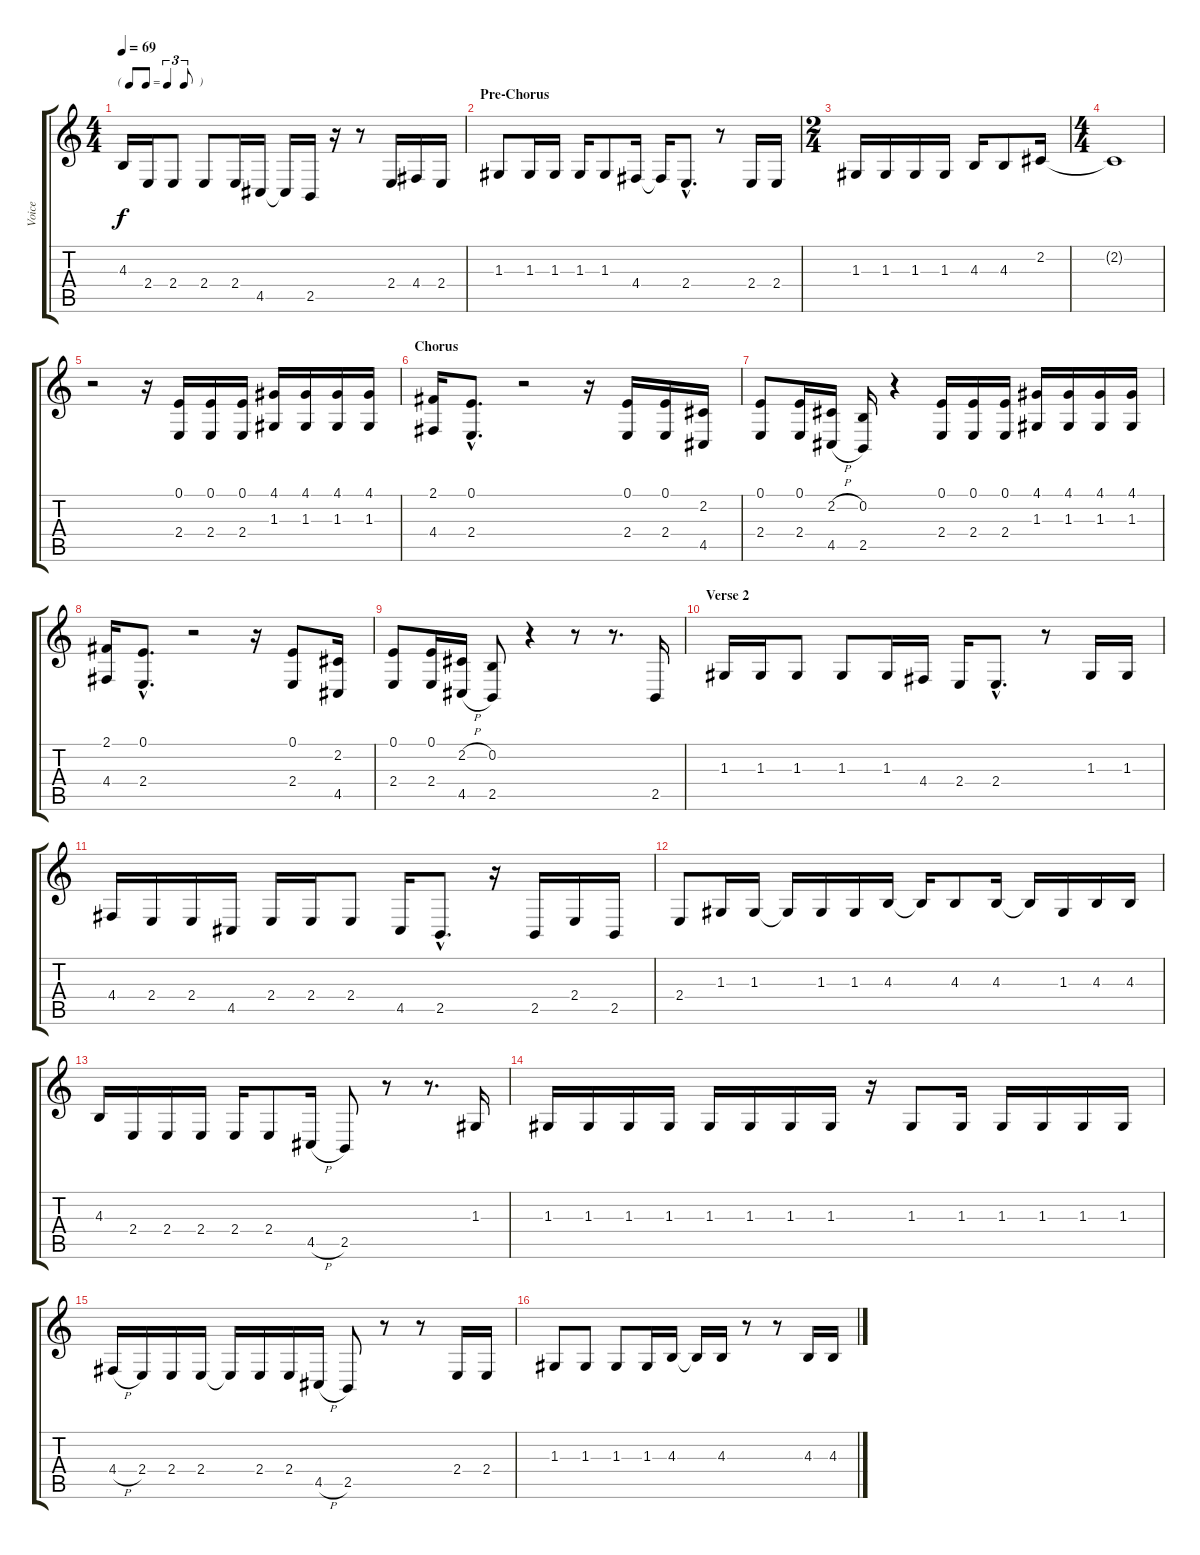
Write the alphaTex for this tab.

\track ("Voice" "Voice") {instrument synthbrass1}
\staff {score tabs}
\tuning (E4 B3 G3 D3 A2 E2) {hide}
\ts (4 4)
\tf triplet8th
\tempo 69
\clef g2
\ks c
4.3.16{dy f} 2.4.16 2.4.8 2.4.8 2.4.16 4.5.16 4.5{t}.16 2.5.16 r.16 r.8 2.4.16 4.4.16 2.4.16 |
\section ("" "Pre-Chorus")
1.3.8 1.3.16 1.3.16 1.3.16 1.3.8 4.4.16 4.4{t}.16 2.4{hac}.8{d} r.8 2.4.16 2.4.16 |
\ts (2 4)
1.3.16 1.3.16 1.3.16 1.3.16 4.3.16 4.3.8 2.2.16 |
\ts (4 4)
2.2{t}.1 |
r.2 r.16 (0.1 2.4).16 (0.1 2.4).16 (0.1 2.4).16 (4.1 1.3).16 (4.1 1.3).16 (4.1 1.3).16 (4.1 1.3).16 |
\section ("" "Chorus")
(2.1 4.4).16 (0.1{hac} 2.4{hac}).8{d} r.2 r.16 (0.1 2.4).16 (0.1 2.4).16 (2.2 4.5).16 |
(0.1 2.4).8 (0.1 2.4).16 (2.2{h} 4.5{h}).16 (0.2 2.5).16 r.4 (0.1 2.4).16 (0.1 2.4).16 (0.1 2.4).16 (4.1 1.3).16 (4.1 1.3).16 (4.1 1.3).16 (4.1 1.3).16 |
(2.1 4.4).16 (0.1{hac} 2.4{hac}).8{d} r.2 r.16 (0.1 2.4).8 (2.2 4.5).16 |
(0.1 2.4).8 (0.1 2.4).16 (2.2{h} 4.5{h}).16 (0.2 2.5).8 r.4 r.8 r.8{d} 2.5.16 |
\section ("" "Verse 2")
1.3.16 1.3.16 1.3.8 1.3.8 1.3.16 4.4.16 2.4.16 2.4{hac}.8{d} r.8 1.3.16 1.3.16 |
4.4.16 2.4.16 2.4.16 4.5.16 2.4.16 2.4.16 2.4.8 4.5.16 2.5{hac}.8{d} r.16 2.5.16 2.4.16 2.5.16 |
2.4.8 1.3.16 1.3.16 1.3{t}.16 1.3.16 1.3.16 4.3.16 4.3{t}.16 4.3.8 4.3.16 4.3{t}.16 1.3.16 4.3.16 4.3.16 |
4.3.16 2.4.16 2.4.16 2.4.16 2.4.16 2.4.8 4.5{h}.16 2.5.8 r.8 r.8{d} 1.3.16 |
1.3.16 1.3.16 1.3.16 1.3.16 1.3.16 1.3.16 1.3.16 1.3.16 r.16 1.3.8 1.3.16 1.3.16 1.3.16 1.3.16 1.3.16 |
4.4{h}.16 2.4.16 2.4.16 2.4.16 2.4{t}.16 2.4.16 2.4.16 4.5{h}.16 2.5.8 r.8 r.8 2.4.16 2.4.16 |
1.3.8 1.3.8 1.3.8 1.3.16 4.3.16 4.3{t}.16 4.3.16 r.8 r.8 4.3.16 4.3.16
